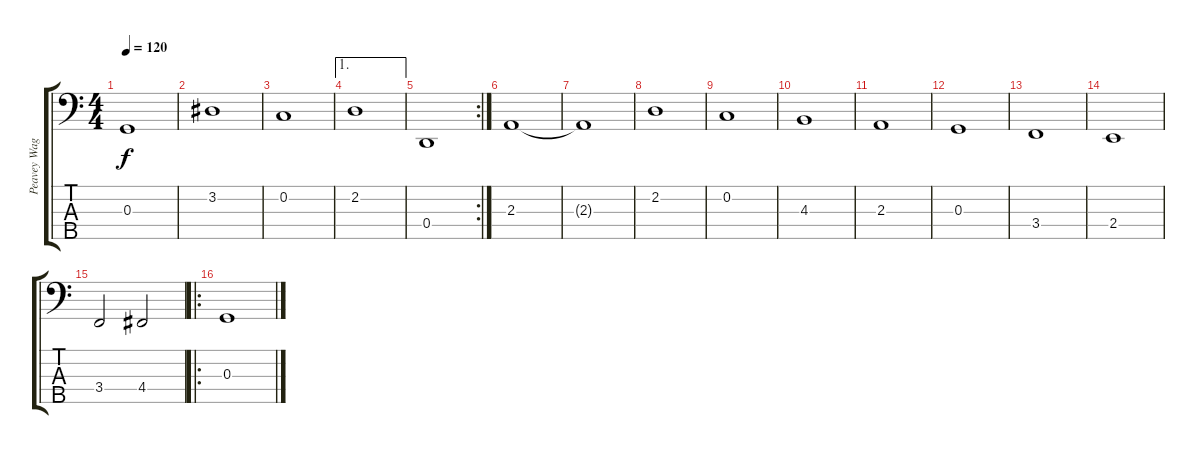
\track ("Peavey Wagner" "Peavey Wag") {instrument electricbassfinger}
\staff {score tabs}
\tuning (F2 C2 G1 D1 A0) {hide}
\ts (4 4)
\tempo 120
\clef f4
\ks c
0.3.1{dy f} |
3.2.1 |
0.2.1 |
\ae 1
2.2.1 |
\rc 2
0.4.1 |
2.3.1 |
2.3{t}.1 |
2.2.1 |
0.2.1 |
4.3.1 |
2.3.1 |
0.3.1 |
3.4.1 |
2.4.1 |
3.4.2 4.4.2 |
\ro
0.3.1
